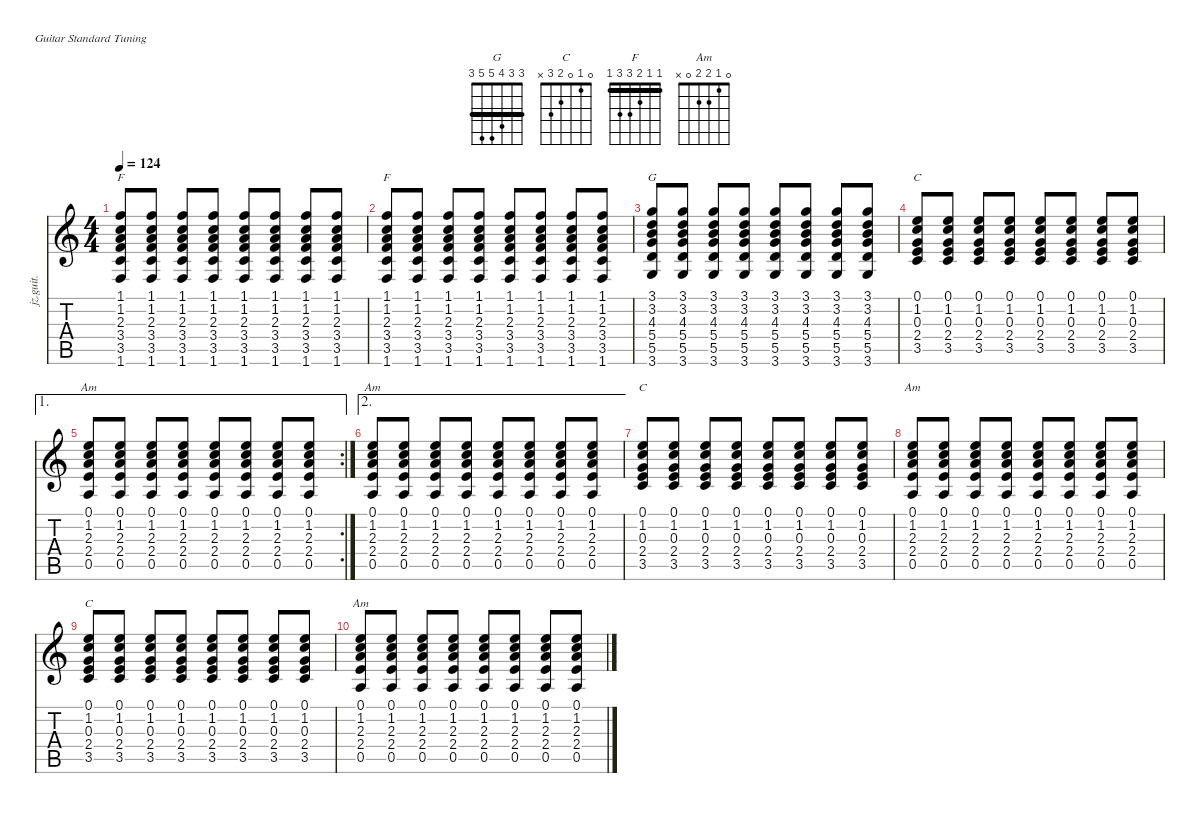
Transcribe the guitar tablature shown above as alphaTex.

\defaultSystemsLayout 4
\hideDynamics
\bracketExtendMode nobrackets
\otherSystemsTrackNameOrientation horizontal
\track ("Guitar 2" "jz.guit.") {instrument electricguitarjazz}
\staff {score tabs}
\tuning (E4 B3 G3 D3 A2 E2)
\chord ("G" 3 3 4 5 5 3) {barre (3 3)}
\chord ("C" 0 1 0 2 3 x)
\chord ("F" 1 1 2 3 3 1) {barre (1 1)}
\chord ("Am" 0 1 2 2 0 x)
\ts (4 4)
\tempo 124
\clef g2
\ks c
(1.1 1.2 2.3 3.4 3.5 1.6).8{ch "F" dy f beam Up} (1.1 1.2 2.3 3.4 3.5 1.6).8{beam Up} (1.1 1.2 2.3 3.4 3.5 1.6).8{beam Up} (1.1 1.2 2.3 3.4 3.5 1.6).8{beam Up} (1.1 1.2 2.3 3.4 3.5 1.6).8{beam Up} (1.1 1.2 2.3 3.4 3.5 1.6).8{beam Up} (1.1 1.2 2.3 3.4 3.5 1.6).8{beam Up} (1.1 1.2 2.3 3.4 3.5 1.6).8{beam Up} |
(1.1 1.2 2.3 3.4 3.5 1.6).8{ch "F" beam Up} (1.1 1.2 2.3 3.4 3.5 1.6).8{beam Up} (1.1 1.2 2.3 3.4 3.5 1.6).8{beam Up} (1.1 1.2 2.3 3.4 3.5 1.6).8{beam Up} (1.1 1.2 2.3 3.4 3.5 1.6).8{beam Up} (1.1 1.2 2.3 3.4 3.5 1.6).8{beam Up} (1.1 1.2 2.3 3.4 3.5 1.6).8{beam Up} (1.1 1.2 2.3 3.4 3.5 1.6).8{beam Up} |
(3.1 3.2 4.3 5.4 5.5 3.6).8{ch "G" beam Up} (3.1 3.2 4.3 5.4 5.5 3.6).8{beam Up} (3.1 3.2 4.3 5.4 5.5 3.6).8{beam Up} (3.1 3.2 4.3 5.4 5.5 3.6).8{beam Up} (3.1 3.2 4.3 5.4 5.5 3.6).8{beam Up} (3.1 3.2 4.3 5.4 5.5 3.6).8{beam Up} (3.1 3.2 4.3 5.4 5.5 3.6).8{beam Up} (3.1 3.2 4.3 5.4 5.5 3.6).8{beam Up} |
(0.1 1.2 0.3 2.4 3.5).8{ch "C" beam Up} (0.1 1.2 0.3 2.4 3.5).8{beam Up} (0.1 1.2 0.3 2.4 3.5).8{beam Up} (0.1 1.2 0.3 2.4 3.5).8{beam Up} (0.1 1.2 0.3 2.4 3.5).8{beam Up} (0.1 1.2 0.3 2.4 3.5).8{beam Up} (0.1 1.2 0.3 2.4 3.5).8{beam Up} (0.1 1.2 0.3 2.4 3.5).8{beam Up} |
\ae 1
\rc 2
(0.1 1.2 2.3 2.4 0.5).8{ch "Am" beam Up} (0.1 1.2 2.3 2.4 0.5).8{beam Up} (0.1 1.2 2.3 2.4 0.5).8{beam Up} (0.1 1.2 2.3 2.4 0.5).8{beam Up} (0.1 1.2 2.3 2.4 0.5).8{beam Up} (0.1 1.2 2.3 2.4 0.5).8{beam Up} (0.1 1.2 2.3 2.4 0.5).8{beam Up} (0.1 1.2 2.3 2.4 0.5).8{beam Up} |
\ae 2
(0.1 1.2 2.3 2.4 0.5).8{ch "Am" beam Up} (0.1 1.2 2.3 2.4 0.5).8{beam Up} (0.1 1.2 2.3 2.4 0.5).8{beam Up} (0.1 1.2 2.3 2.4 0.5).8{beam Up} (0.1 1.2 2.3 2.4 0.5).8{beam Up} (0.1 1.2 2.3 2.4 0.5).8{beam Up} (0.1 1.2 2.3 2.4 0.5).8{beam Up} (0.1 1.2 2.3 2.4 0.5).8{beam Up} |
(0.1 1.2 0.3 2.4 3.5).8{ch "C" beam Up} (0.1 1.2 0.3 2.4 3.5).8{beam Up} (0.1 1.2 0.3 2.4 3.5).8{beam Up} (0.1 1.2 0.3 2.4 3.5).8{beam Up} (0.1 1.2 0.3 2.4 3.5).8{beam Up} (0.1 1.2 0.3 2.4 3.5).8{beam Up} (0.1 1.2 0.3 2.4 3.5).8{beam Up} (0.1 1.2 0.3 2.4 3.5).8{beam Up} |
(0.1 1.2 2.3 2.4 0.5).8{ch "Am" beam Up} (0.1 1.2 2.3 2.4 0.5).8{beam Up} (0.1 1.2 2.3 2.4 0.5).8{beam Up} (0.1 1.2 2.3 2.4 0.5).8{beam Up} (0.1 1.2 2.3 2.4 0.5).8{beam Up} (0.1 1.2 2.3 2.4 0.5).8{beam Up} (0.1 1.2 2.3 2.4 0.5).8{beam Up} (0.1 1.2 2.3 2.4 0.5).8{beam Up} |
(0.1 1.2 0.3 2.4 3.5).8{ch "C" beam Up} (0.1 1.2 0.3 2.4 3.5).8{beam Up} (0.1 1.2 0.3 2.4 3.5).8{beam Up} (0.1 1.2 0.3 2.4 3.5).8{beam Up} (0.1 1.2 0.3 2.4 3.5).8{beam Up} (0.1 1.2 0.3 2.4 3.5).8{beam Up} (0.1 1.2 0.3 2.4 3.5).8{beam Up} (0.1 1.2 0.3 2.4 3.5).8{beam Up} |
(0.1 1.2 2.3 2.4 0.5).8{ch "Am" beam Up} (0.1 1.2 2.3 2.4 0.5).8{beam Up} (0.1 1.2 2.3 2.4 0.5).8{beam Up} (0.1 1.2 2.3 2.4 0.5).8{beam Up} (0.1 1.2 2.3 2.4 0.5).8{beam Up} (0.1 1.2 2.3 2.4 0.5).8{beam Up} (0.1 1.2 2.3 2.4 0.5).8{beam Up} (0.1 1.2 2.3 2.4 0.5).8{beam Up}
